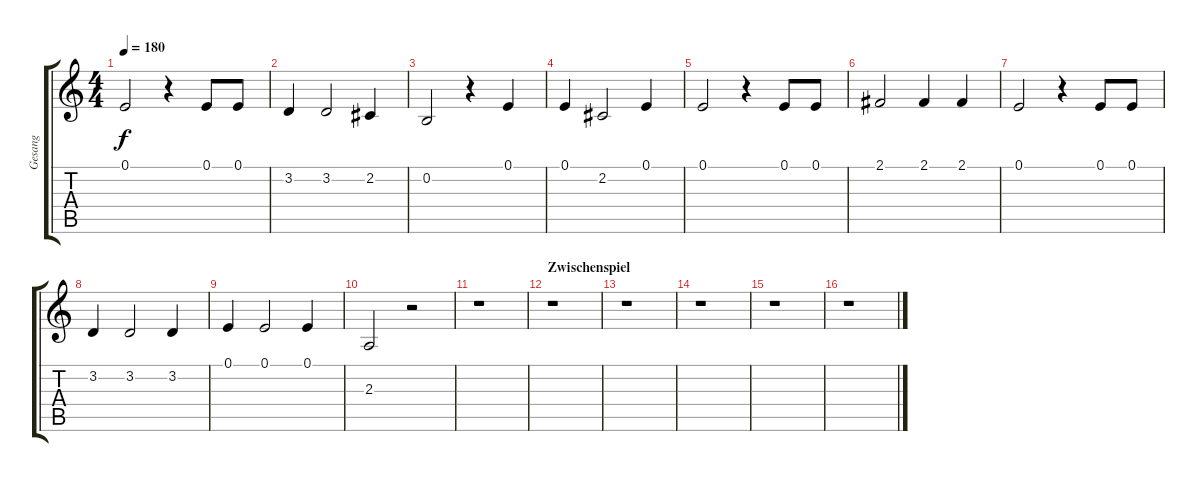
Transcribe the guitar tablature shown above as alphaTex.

\track ("Gesang" "Gesang") {instrument altosax}
\staff {score tabs}
\tuning (E4 B3 G3 D3 A2 E2) {hide}
\ts (4 4)
\tempo 180
\clef g2
\ks c
0.1.2{dy f} r.4 0.1.8 0.1.8 |
3.2.4 3.2.2 2.2.4 |
0.2.2 r.4 0.1.4 |
0.1.4 2.2.2 0.1.4 |
0.1.2 r.4 0.1.8 0.1.8 |
2.1.2 2.1.4 2.1.4 |
0.1.2 r.4 0.1.8 0.1.8 |
3.2.4 3.2.2 3.2.4 |
0.1.4 0.1.2 0.1.4 |
2.3.2 r.2 |
r.1 |
\section ("" "Zwischenspiel")
r.1 |
r.1 |
r.1 |
r.1 |
r.1
